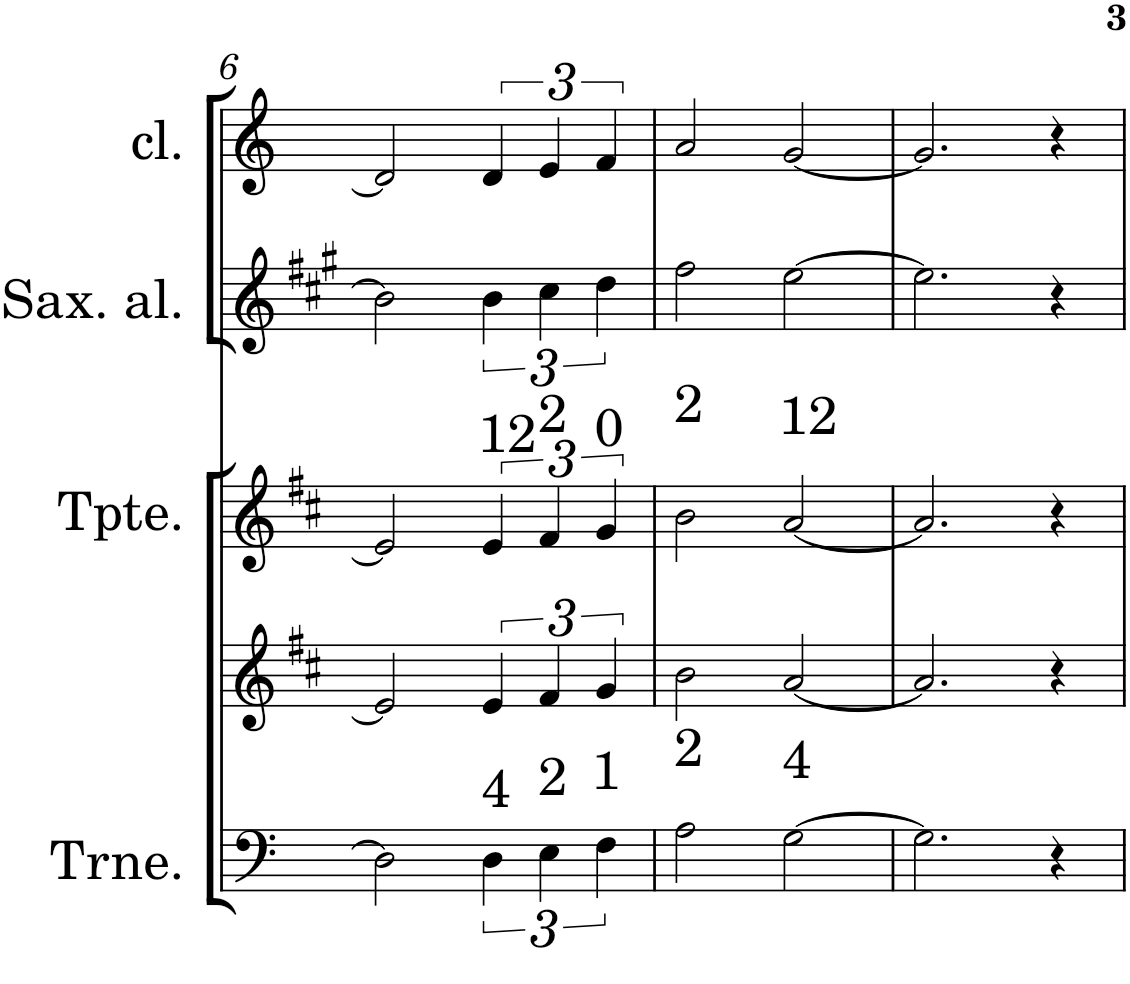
**kern	**kern	**kern	**kern	**kern
*part5	*part4	*part3	*part2	*part1
*staff5	*staff4	*staff3	*staff2	*staff1
*I"C clavF	*I"Bb	*I"Bb - Pirata	*I"Eb	*I"C clavG
*	*	*	*	*I'cl.
!!LO:PB:g=z
*clefF4	*clefG2	*clefG2	*clefG2	*clefG2
*	*Trd1c2	*Trd1c2	*Trd5c9	*
*k[]	*k[f#c#]	*k[f#c#]	*k[f#c#g#]	*k[]
*M4/4	*M4/4	*M4/4	*M4/4	*M4/4
=6	=6	=6	=6	=6
2D\]	2e/]	2e/]	2b\]	2d/]
!	!	!LO:TX:a:t=12	!	!
!LO:TX:a:t=4	!	!	!	!
6D\	6e/	6e/	6b\	6d/
!	!	!LO:TX:a:t=2	!	!
!LO:TX:a:t=2	!	!	!	!
6E\	6f#/	6f#/	6cc#\	6e/
!	!	!LO:TX:a:t=0	!	!
!LO:TX:a:t=1	!	!	!	!
6F\	6g/	6g/	6dd\	6f/
=7	=7	=7	=7	=7
!	!	!LO:TX:a:t=2	!	!
!LO:TX:a:t=2	!	!	!	!
2A\	2b\	2b\	2ff#\	2a/
!	!	!LO:TX:a:t=12	!	!
!LO:TX:a:t=4	!	!	!	!
[>2G\	[<2a/	[<2a/	[>2ee\	[<2g/
=8	=8	=8	=8	=8
2.G\]	2.a/]	2.a/]	2.ee\]	2.g/]
4r	4r	4r	4r	4r
=	=	=	=	=
*-	*-	*-	*-	*-
